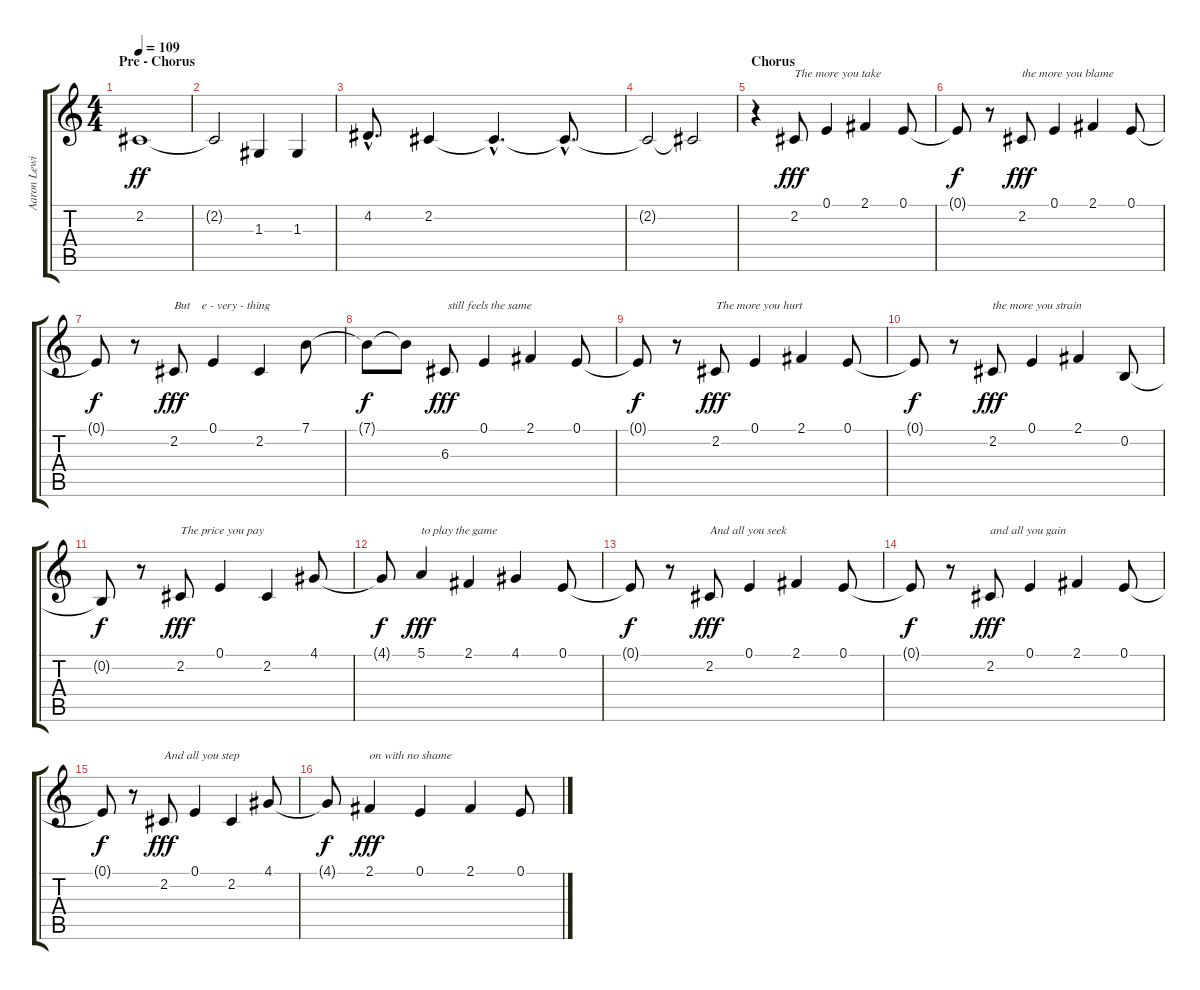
\track ("Aaron Lewis - Voice" "Aaron Lewi") {instrument cello}
\staff {score tabs}
\tuning (E4 B3 G3 D3 A2 E2) {hide}
\ts (4 4)
\section ("" "Pre - Chorus")
\tempo 109
\clef g2
\ks c
2.2.1{dy ff} |
2.2{t}.2 1.3.4 1.3.4 |
4.2{hac}.8{d} 2.2.4 2.2{hac t}.4{d} 2.2{hac t}.8{d} |
2.2{t}.2 2.2{t}.2 |
\section ("" "Chorus")
r.4 2.2.8{txt "The more you take" dy fff} 0.1.4 2.1.4 0.1.8 |
0.1{t}.8{dy f} r.8 2.2.8{txt "the more you blame" dy fff} 0.1.4 2.1.4 0.1.8 |
0.1{t}.8{dy f} r.8 2.2.8{txt "But    e - very - thing" dy fff} 0.1.4 2.2.4 7.1.8 |
7.1{t}.8{dy f} 7.1{t}.8 6.3.8{txt " still feels the same" dy fff} 0.1.4 2.1.4 0.1.8 |
0.1{t}.8{dy f} r.8 2.2.8{txt "The more you hurt" dy fff} 0.1.4 2.1.4 0.1.8 |
0.1{t}.8{dy f} r.8 2.2.8{txt "the more you strain" dy fff} 0.1.4 2.1.4 0.2.8 |
0.2{t}.8{dy f} r.8 2.2.8{txt "The price you pay " dy fff} 0.1.4 2.2.4 4.1.8 |
4.1{t}.8{dy f} 5.1.4{txt "to play the game" dy fff} 2.1.4 4.1.4 0.1.8 |
0.1{t}.8{dy f} r.8 2.2.8{txt "And all you seek" dy fff} 0.1.4 2.1.4 0.1.8 |
0.1{t}.8{dy f} r.8 2.2.8{txt "and all you gain" dy fff} 0.1.4 2.1.4 0.1.8 |
0.1{t}.8{dy f} r.8 2.2.8{txt "And all you step " dy fff} 0.1.4 2.2.4 4.1.8 |
4.1{t}.8{dy f} 2.1.4{txt "on with no shame" dy fff} 0.1.4 2.1.4 0.1.8
